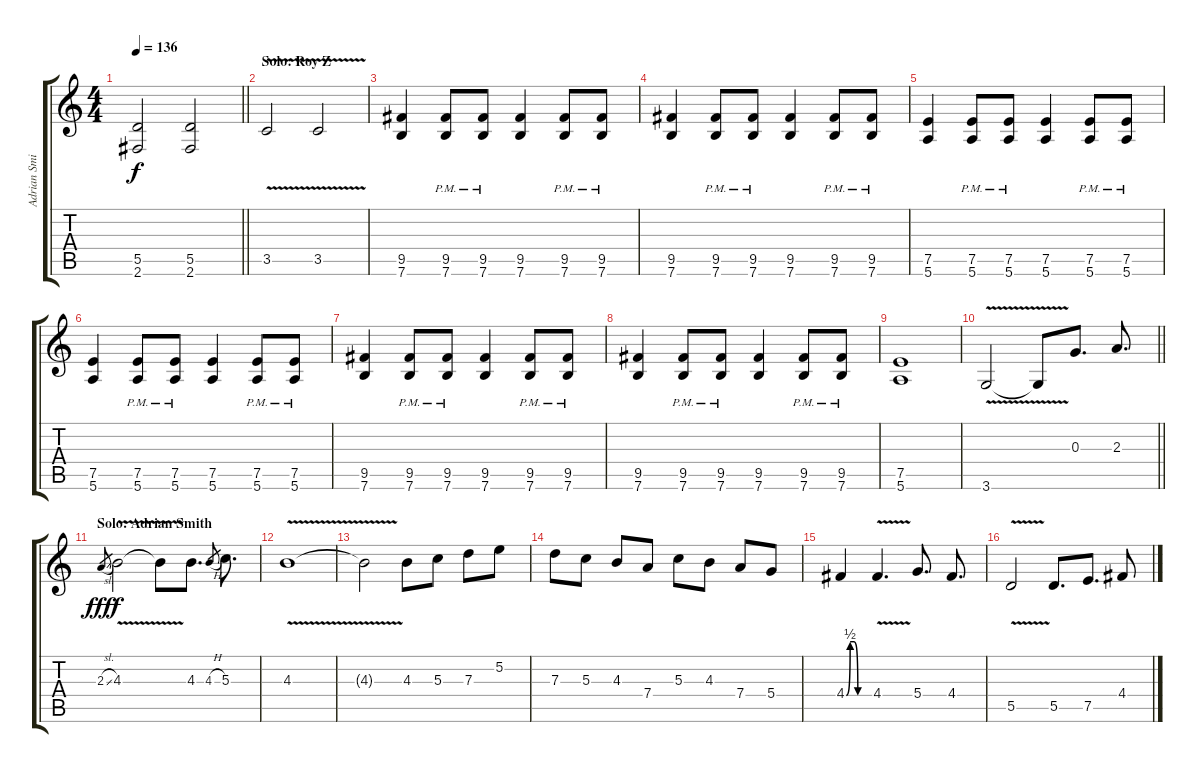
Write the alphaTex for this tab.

\track ("Adrian Smith" "Adrian Smi") {instrument overdrivenguitar}
\staff {score tabs}
\tuning (E4 B3 G3 D3 A2 E2) {hide}
\ts (4 4)
\tempo 136
\clef g2
\barLineRight lightlight
\ks c
(5.5{t} 2.6{t}).2{dy f} (5.5 2.6).2 |
\section ("" "Solo: Roy Z")
3.5{v}.2 3.5{v}.2 |
(9.5 7.6).4 (9.5{pm} 7.6{pm}).8 (9.5{pm} 7.6{pm}).8 (9.5 7.6).4 (9.5{pm} 7.6{pm}).8 (9.5{pm} 7.6{pm}).8 |
(9.5 7.6).4 (9.5{pm} 7.6{pm}).8 (9.5{pm} 7.6{pm}).8 (9.5 7.6).4 (9.5{pm} 7.6{pm}).8 (9.5{pm} 7.6{pm}).8 |
(7.5 5.6).4 (7.5{pm} 5.6{pm}).8 (7.5{pm} 5.6{pm}).8 (7.5 5.6).4 (7.5{pm} 5.6{pm}).8 (7.5{pm} 5.6{pm}).8 |
(7.5 5.6).4 (7.5{pm} 5.6{pm}).8 (7.5{pm} 5.6{pm}).8 (7.5 5.6).4 (7.5{pm} 5.6{pm}).8 (7.5{pm} 5.6{pm}).8 |
(9.5 7.6).4 (9.5{pm} 7.6{pm}).8 (9.5{pm} 7.6{pm}).8 (9.5 7.6).4 (9.5{pm} 7.6{pm}).8 (9.5{pm} 7.6{pm}).8 |
(9.5 7.6).4 (9.5{pm} 7.6{pm}).8 (9.5{pm} 7.6{pm}).8 (9.5 7.6).4 (9.5{pm} 7.6{pm}).8 (9.5{pm} 7.6{pm}).8 |
(7.5 5.6).1 |
\barLineRight lightlight
3.6{v}.2{instrument overdrivenguitar} 3.6{t}.8 0.3.8{d} 2.3.8{d} |
\section ("" "Solo: Adrian Smith")
2.3{sl}.8{gr dy fff} 4.3{v}.2{dy f} 4.3{t}.8 4.3.8{d} 4.3{h}.8{gr} 5.3.8{d} |
4.3{v}.1 |
4.3{t}.2 4.3.8 5.3.8 7.3.8 5.2.8 |
7.3.8 5.3.8 4.3.8 7.4.8 5.3.8 4.3.8 7.4.8 5.4.8 |
4.4{be (custom 0 0 10 2 20 2 30 0 60 0)}.4 4.4{v}.4{d} 5.4.8{d} 4.4.8{d} |
5.5{v}.2 5.5.8{d} 7.5.8{d} 4.4.8
